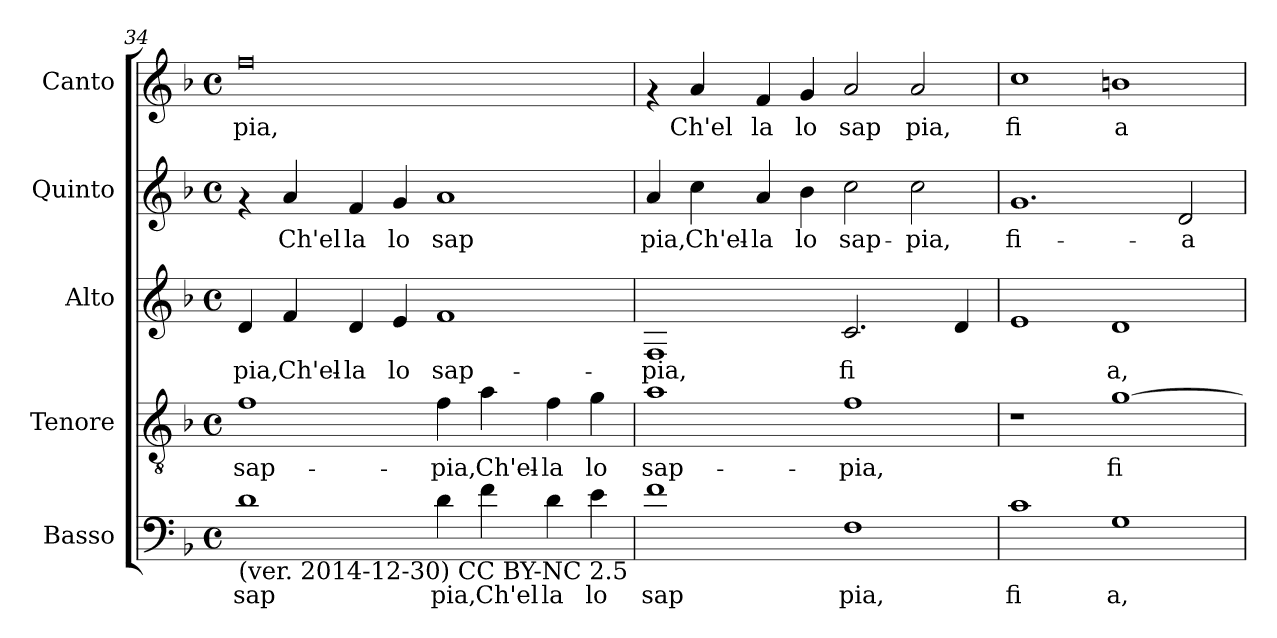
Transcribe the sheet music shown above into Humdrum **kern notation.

**kern	**text	**kern	**text	**kern	**text	**kern	**text	**kern	**text
*part5	*part5	*part4	*part4	*part3	*part3	*part2	*part2	*part1	*part1
*staff5	*staff5	*staff4	*staff4	*staff3	*staff3	*staff2	*staff2	*staff1	*staff1
*I"Basso	*	*I"Tenore	*	*I"Alto	*	*I"Quinto	*	*I"Canto	*
*clefF4	*	*clefGv2	*	*clefG2	*	*clefG2	*	*clefG2	*
*k[b-]	*	*k[b-]	*	*k[b-]	*	*k[b-]	*	*k[b-]	*
*F:	*	*F:	*	*F:	*	*F:	*	*F:	*
*M4/4	*	*M4/4	*	*M4/4	*	*M4/4	*	*M4/4	*
*met(c)	*	*met(c)	*	*met(c)	*	*met(c)	*	*met(c)	*
=34	=34	=34	=34	=34	=34	=34	=34	=34	=34
!LO:TX:b:t=(ver. 2014-12-30) CC BY-NC 2.5	!	!	!	!	!	!	!	!	!
!	!LO:LY:b:cj	!	!LO:LY:b:cj	!	!LO:LY:b:cj	!	!	!	!LO:LY:b:cj
1d	sap	1f	sap-	4d/	pia,	4rf	.	0ff	pia,
!	!	!	!	!	!LO:LY:b:cj	!	!LO:LY:b:cj	!	!
.	.	.	.	4f/	Ch'el-	4a/	Ch'el	.	.
!	!	!	!	!	!LO:LY:b:cj	!	!LO:LY:b:cj	!	!
.	.	.	.	4d/	-la	4f/	la	.	.
!	!	!	!	!	!LO:LY:b:cj	!	!LO:LY:b:cj	!	!
.	.	.	.	4e/	lo	4g/	lo	.	.
!	!LO:LY:b:cj	!	!LO:LY:b:cj	!	!LO:LY:b:cj	!	!LO:LY:b:cj	!	!
4d\	pia,	4f\	-pia,	1f	sap-	1a	sap	.	.
!	!LO:LY:b:cj	!	!LO:LY:b:cj	!	!	!	!	!	!
4f\	Ch'el	4a\	Ch'el-	.	.	.	.	.	.
!	!LO:LY:b:cj	!	!LO:LY:b:cj	!	!	!	!	!	!
4d\	la	4f\	-la	.	.	.	.	.	.
!	!LO:LY:b:cj	!	!LO:LY:b:cj	!	!	!	!	!	!
4e\	lo	4g\	lo	.	.	.	.	.	.
!!LO:PB:g=z
=35	=35	=35	=35	=35	=35	=35	=35	=35	=35
!	!LO:LY:b:cj	!	!LO:LY:b:cj	!	!LO:LY:b:cj	!	!LO:LY:b:cj	!	!
1f	sap	1a	sap-	1F	-pia,	4a/	pia,	4rf	.
!	!	!	!	!	!	!	!LO:LY:b:cj	!	!LO:LY:b:cj
.	.	.	.	.	.	4cc\	Ch'el-	4a/	Ch'el
!	!	!	!	!	!	!	!LO:LY:b:cj	!	!LO:LY:b:cj
.	.	.	.	.	.	4a/	-la	4f/	la
!	!	!	!	!	!	!	!LO:LY:b:cj	!	!LO:LY:b:cj
.	.	.	.	.	.	4b-\	lo	4g/	lo
!	!LO:LY:b:cj	!	!LO:LY:b:cj	!	!LO:LY:b:cj	!	!LO:LY:b:cj	!	!LO:LY:b:cj
1F	pia,	1f	-pia,	2.c/	fi	2cc\	sap-	2a/	sap
!	!	!	!	!	!	!	!LO:LY:b:cj	!	!LO:LY:b:cj
.	.	.	.	.	.	2cc\	-pia,	2a/	pia,
!	!	!	!	!	!LO:LY:b:cj	!	!	!	!
.	.	.	.	4d/	.	.	.	.	.
=36	=36	=36	=36	=36	=36	=36	=36	=36	=36
!	!LO:LY:b:cj	!	!	!	!LO:LY:b:cj	!	!LO:LY:b:cj	!	!LO:LY:b:cj
1c	fi	1r	.	1e	.	1.g	fi-	1cc	fi
!	!LO:LY:b:cj	!	!LO:LY:b:cj	!	!LO:LY:b:cj	!	!	!	!LO:LY:b:cj
1G	a,	[>1g	fi-	1d	a,	.	.	1bn	a
!	!	!	!	!	!	!	!LO:LY:b:cj	!	!
.	.	.	.	.	.	2d/	-a	.	.
=	=	=	=	=	=	=	=	=	=
*-	*-	*-	*-	*-	*-	*-	*-	*-	*-
